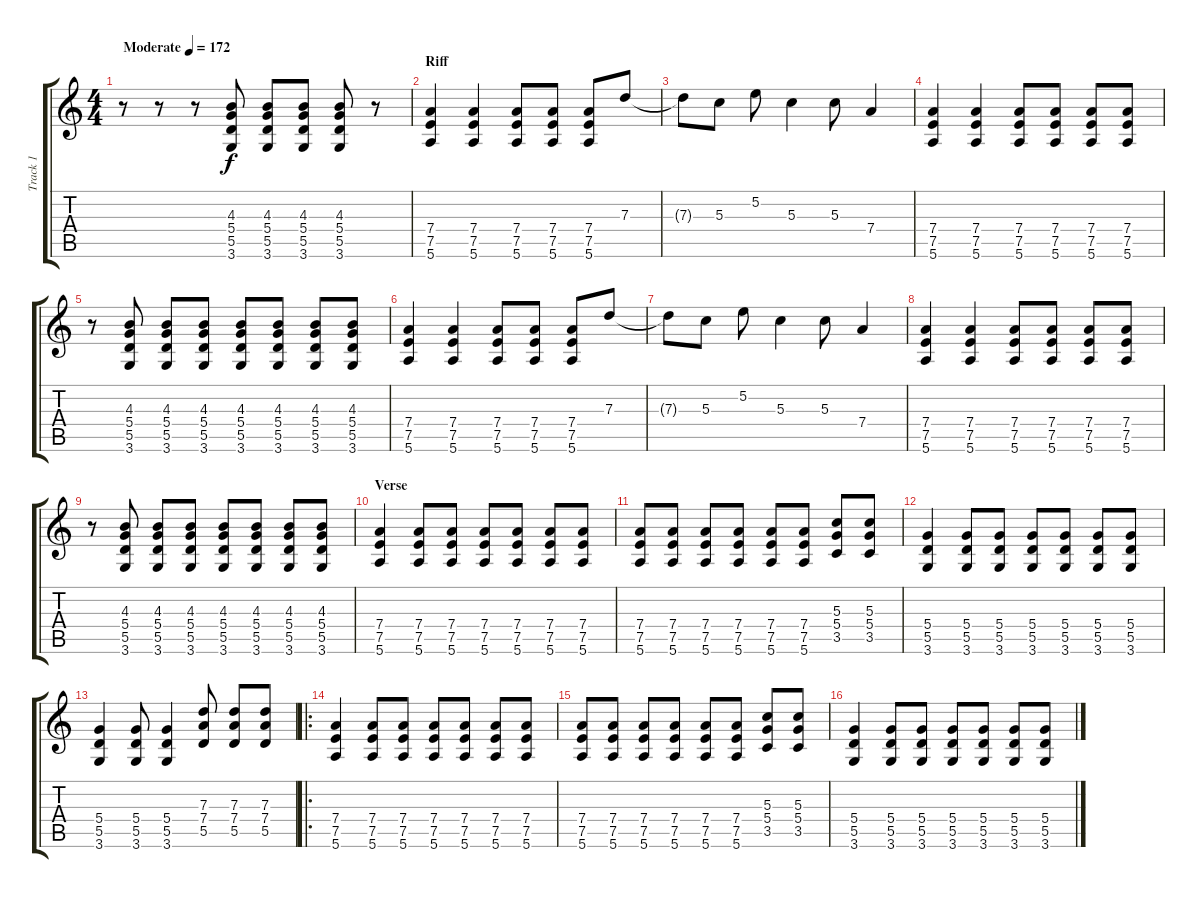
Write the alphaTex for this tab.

\track ("Track 1" "Track 1") {instrument overdrivenguitar}
\staff {score tabs}
\tuning (E4 B3 G3 D3 A2 E2) {hide}
\ts (4 4)
\tempo (172 "Moderate")
\clef g2
\ks c
r.8{dy f instrument overdrivenguitar} r.8 r.8 (4.3 5.4 5.5 3.6).8 (4.3 5.4 5.5 3.6).8 (4.3 5.4 5.5 3.6).8 (4.3 5.4 5.5 3.6).8 r.8 |
\section ("" "Riff")
(7.4 7.5 5.6).4 (7.4 7.5 5.6).4 (7.4 7.5 5.6).8 (7.4 7.5 5.6).8 (7.4 7.5 5.6).8 7.3.8 |
7.3{t}.8 5.3.8 5.2.8 5.3.4 5.3.8 7.4.4 |
(7.4 7.5 5.6).4 (7.4 7.5 5.6).4 (7.4 7.5 5.6).8 (7.4 7.5 5.6).8 (7.4 7.5 5.6).8 (7.4 7.5 5.6).8 |
r.8 (4.3 5.4 5.5 3.6).8 (4.3 5.4 5.5 3.6).8 (4.3 5.4 5.5 3.6).8 (4.3 5.4 5.5 3.6).8 (4.3 5.4 5.5 3.6).8 (4.3 5.4 5.5 3.6).8 (4.3 5.4 5.5 3.6).8 |
(7.4 7.5 5.6).4 (7.4 7.5 5.6).4 (7.4 7.5 5.6).8 (7.4 7.5 5.6).8 (7.4 7.5 5.6).8 7.3.8 |
7.3{t}.8 5.3.8 5.2.8 5.3.4 5.3.8 7.4.4 |
(7.4 7.5 5.6).4 (7.4 7.5 5.6).4 (7.4 7.5 5.6).8 (7.4 7.5 5.6).8 (7.4 7.5 5.6).8 (7.4 7.5 5.6).8 |
r.8 (4.3 5.4 5.5 3.6).8 (4.3 5.4 5.5 3.6).8 (4.3 5.4 5.5 3.6).8 (4.3 5.4 5.5 3.6).8 (4.3 5.4 5.5 3.6).8 (4.3 5.4 5.5 3.6).8 (4.3 5.4 5.5 3.6).8 |
\section ("" "Verse")
(7.4 7.5 5.6).4 (7.4 7.5 5.6).8 (7.4 7.5 5.6).8 (7.4 7.5 5.6).8 (7.4 7.5 5.6).8 (7.4 7.5 5.6).8 (7.4 7.5 5.6).8 |
(7.4 7.5 5.6).8 (7.4 7.5 5.6).8 (7.4 7.5 5.6).8 (7.4 7.5 5.6).8 (7.4 7.5 5.6).8 (7.4 7.5 5.6).8 (5.3 5.4 3.5).8 (5.3 5.4 3.5).8 |
(5.4 5.5 3.6).4 (5.4 5.5 3.6).8 (5.4 5.5 3.6).8 (5.4 5.5 3.6).8 (5.4 5.5 3.6).8 (5.4 5.5 3.6).8 (5.4 5.5 3.6).8 |
(5.4 5.5 3.6).4 (5.4 5.5 3.6).8 (5.4 5.5 3.6).4 (7.3 7.4 5.5).8 (7.3 7.4 5.5).8 (7.3 7.4 5.5).8 |
\ro
(7.4 7.5 5.6).4 (7.4 7.5 5.6).8 (7.4 7.5 5.6).8 (7.4 7.5 5.6).8 (7.4 7.5 5.6).8 (7.4 7.5 5.6).8 (7.4 7.5 5.6).8 |
(7.4 7.5 5.6).8 (7.4 7.5 5.6).8 (7.4 7.5 5.6).8 (7.4 7.5 5.6).8 (7.4 7.5 5.6).8 (7.4 7.5 5.6).8 (5.3 5.4 3.5).8 (5.3 5.4 3.5).8 |
(5.4 5.5 3.6).4 (5.4 5.5 3.6).8 (5.4 5.5 3.6).8 (5.4 5.5 3.6).8 (5.4 5.5 3.6).8 (5.4 5.5 3.6).8 (5.4 5.5 3.6).8
